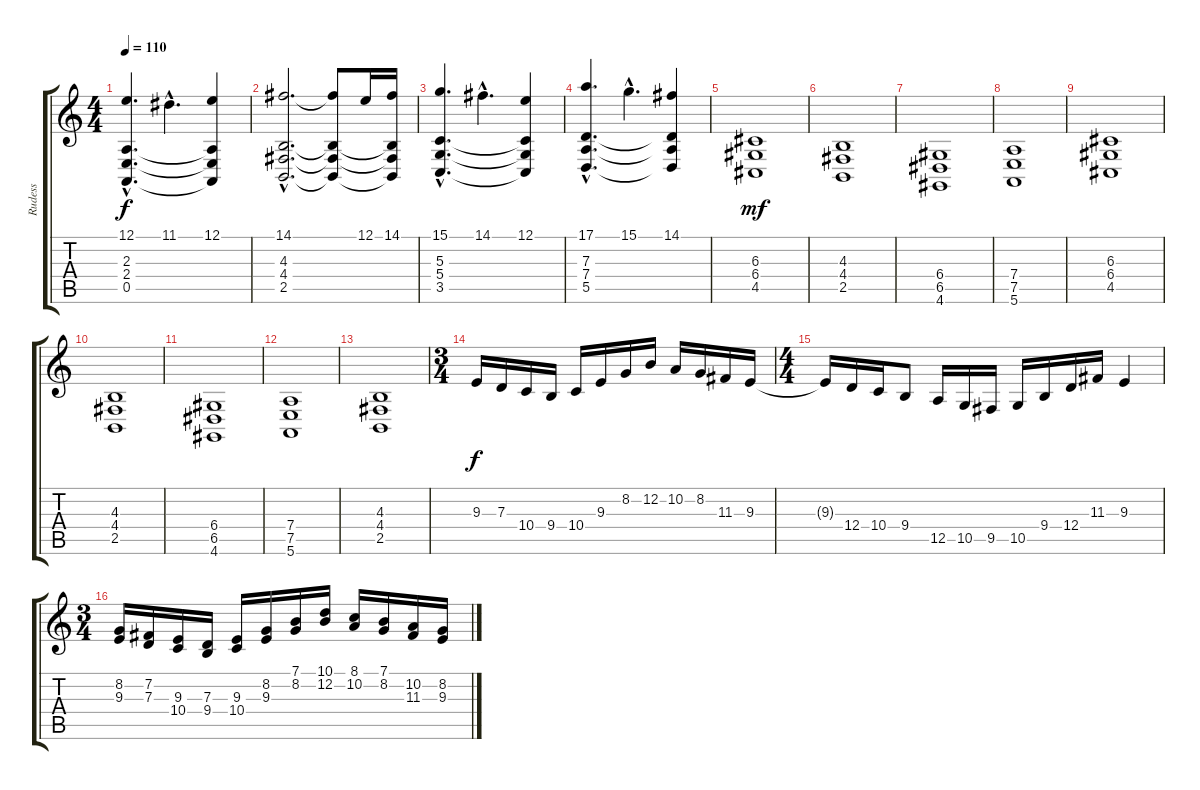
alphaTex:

\track ("Rudess" "Rudess") {instrument stringensemble1}
\staff {score tabs}
\tuning (E4 B3 G3 D3 A2 E2) {hide}
\ts (4 4)
\tempo 110
\clef g2
\ks c
(12.1{hac} 2.3{hac} 2.4{hac} 0.5{hac}).4{d dy f} 11.1{hac}.4{d} (12.1 2.3{t} 2.4{t} 0.5{t}).4 |
(14.1{hac} 4.3{hac} 4.4{hac} 2.5{hac}).2{d} (14.1{t} 4.3{t} 4.4{t} 2.5{t}).8 12.1.16 (14.1 4.3{t} 4.4{t} 2.5{t}).16 |
(15.1{hac} 5.3{hac} 5.4{hac} 3.5{hac}).4{d} 14.1{hac}.4{d} (12.1 5.3{t} 5.4{t} 3.5{t}).4 |
(17.1{hac} 7.3{hac} 7.4{hac} 5.5{hac}).4{d} 15.1{hac}.4{d} (14.1 7.3{t} 7.4{t} 5.5{t}).4 |
(6.3 6.4 4.5).1{dy mf} |
(4.3 4.4 2.5).1 |
(6.4 6.5 4.6).1 |
(7.4 7.5 5.6).1 |
(6.3 6.4 4.5).1 |
(4.3 4.4 2.5).1 |
(6.4 6.5 4.6).1 |
(7.4 7.5 5.6).1 |
(4.3 4.4 2.5).1 |
\ts (3 4)
9.3.16{dy f volume 14 instrument acousticgrandpiano} 7.3.16 10.4.16 9.4.16 10.4.16 9.3.16 8.2.16 12.2.16 10.2.16 8.2.16 11.3.16 9.3.16 |
\ts (4 4)
9.3{t}.16 12.4.16 10.4.16 9.4.8 12.5.16 10.5.16 9.5.16 10.5.16 9.4.16 12.4.16 11.3.16 9.3.4 |
\ts (3 4)
(8.2 9.3).16 (7.2 7.3).16 (9.3 10.4).16 (7.3 9.4).16 (9.3 10.4).16 (8.2 9.3).16 (7.1 8.2).16 (10.1 12.2).16 (8.1 10.2).16 (7.1 8.2).16 (10.2 11.3).16 (8.2 9.3).16
